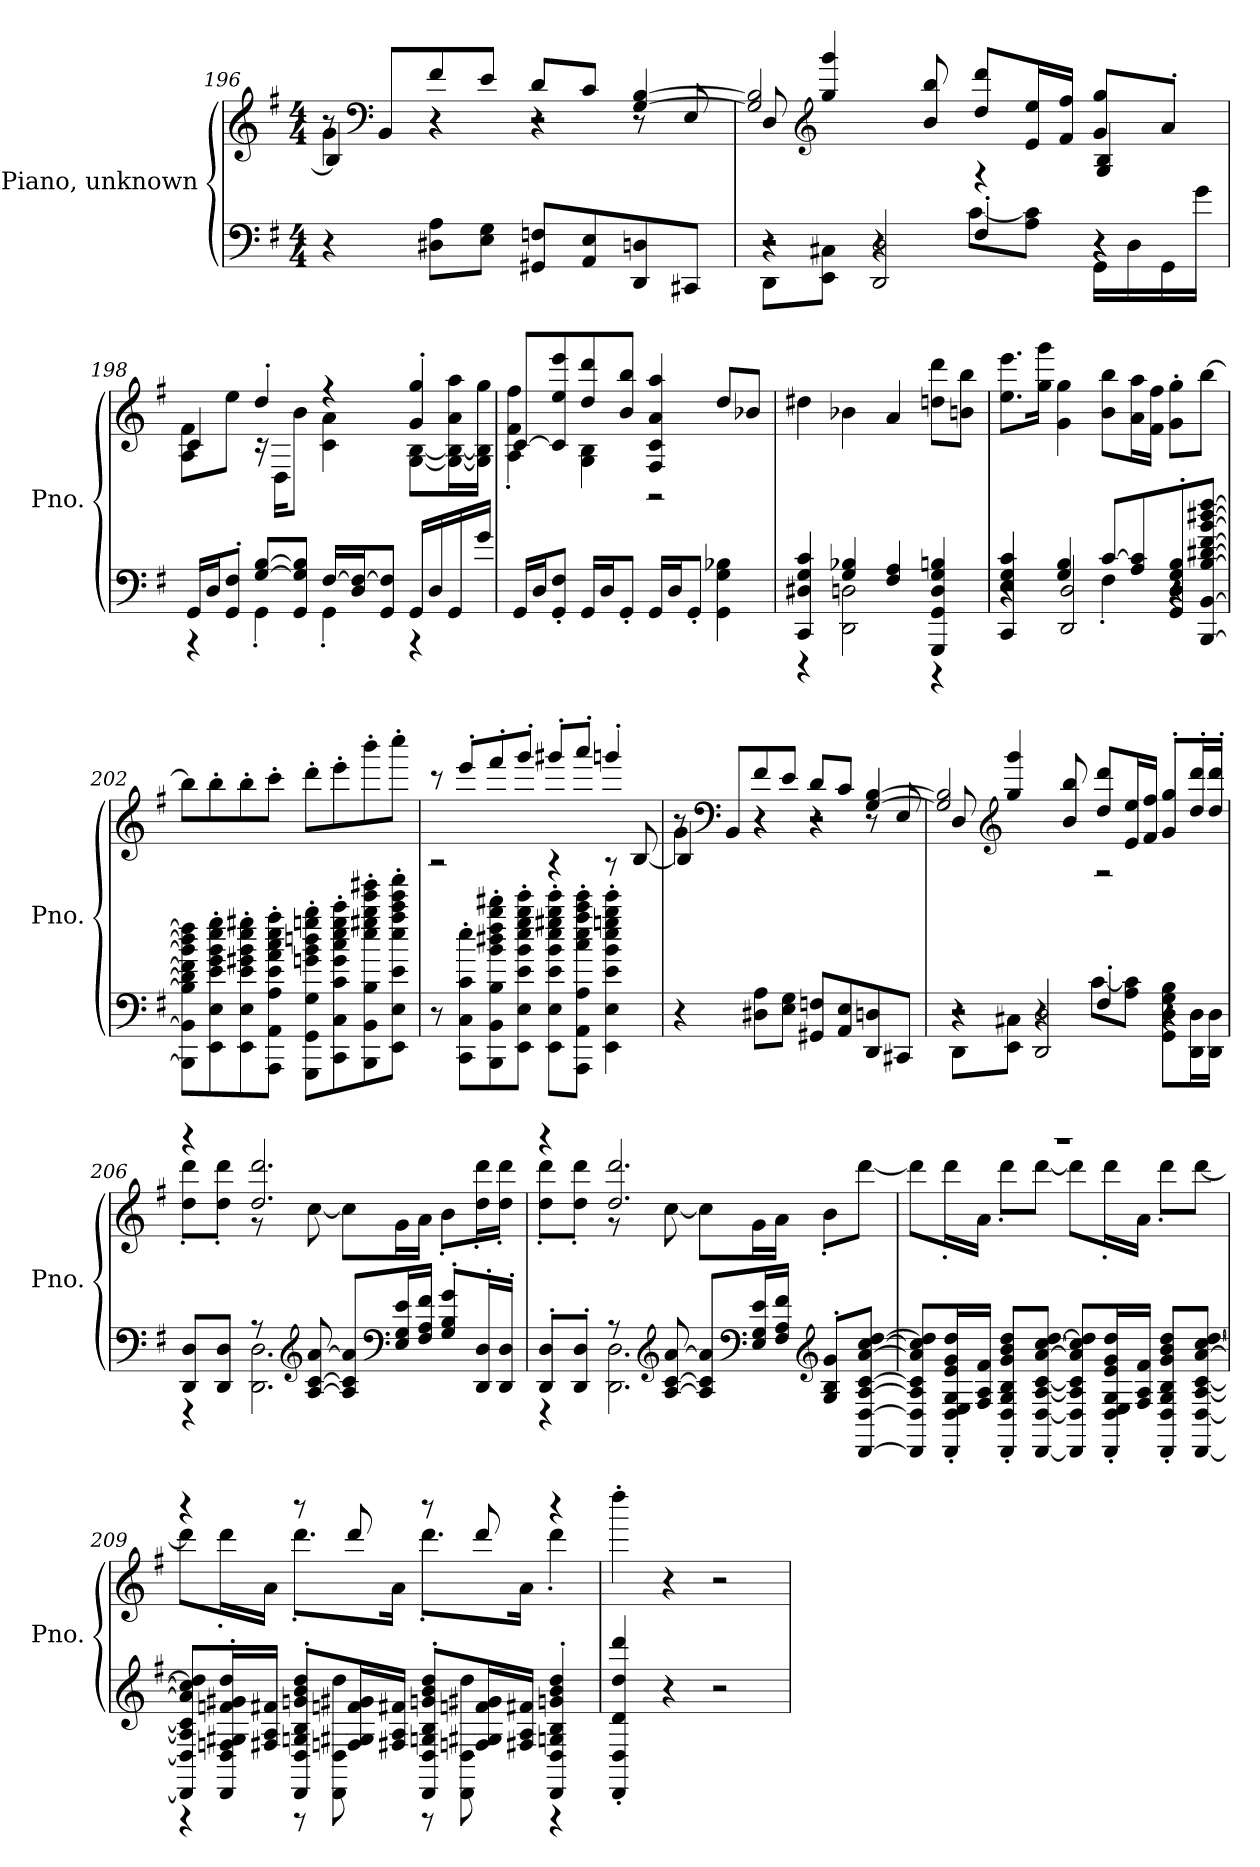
**kern	**kern
*part1	*part1
*staff2	*staff1
*I"Piano, unknown	*
*I'Pno.	*
*clefF4	*clefG2
*k[f#]	*k[f#]
*M4/4	*M4/4
=196	=196
*	*^
*	*	*^
4r	8r	4g\	4B/]
*	*clefF4	*	*
.	8BB/L	.	.
8D#X\ 8A\L	8f#/	4r	4r
8E\ 8G\J	8e/J	.	.
8GG#X/ 8Fn/L	8d/L	2r	4r
8AA/ 8E/	8c/J	.	.
8DD/ 8Dn/	8r	.	[4G/ [4B/
8CC#X/J	8E/	.	.
*	*	*v	*v
=197	=197	=197
*^	*	*
*	*^	*	*
2r	8DD\L	4r	8D/	2G/] 2B/]
*	*	*	*clefG2	*
.	8EE\ 8C#X\J	.	4gg/ 4ggg/	.
.	4r	2DD/ 2D/	.	.
.	.	.	8b/ 8bb/	.
4F#'/	[8c\L	.	8dd/ 8ddd/L	4r
.	8A\ 8c\]J	.	16e/ 16ee/L	.
.	.	.	16f#/ 16ff#/JJ	.
4r	16GG\LL	4r	8g/ 8gg/L	4G/ 4B/
.	16D\	.	.	.
.	16GG\	.	8a'/J	.
.	16g\JJ	.	.	.
*	*v	*v	*	*
!!LO:LB:g=z	!!
=198	=198	=198	=198
16GG/LL	4r	4c/	8A\ 8f#\L
16D/J	.	.	.
8GG/' 8F#/'J	.	.	8ee\J
[8G/ [8B/L	4GG'\	4dd'/	16r
.	.	.	16D\KL
8GG/ 8G/] 8B/]J	.	.	8b\J
[16F#/LL	4GG'\	4r	4c\ 4a\
16D/ 16F#/_J	.	.	.
8GG/ 8F#/]J	.	.	.
16GG/LL	4r	4g/' 4gg/'	[8G\ [8B\L
16D/	.	.	.
16GG/	.	.	16G\_ 16B\_ 16a\ 16aa\L
16g/JJ	.	.	16G\] 16B\] 16gg\JJ
*v	*v	*	*
=199	=199	=199
16GG/LL	[8c/L	4A\' 4f#\' 4ff#\'
16D/J	.	.
8GG/' 8F#/'J	8c/] 8ee/ 8eee/	.
16GG/LL	8dd/ 8ddd/	4G\ 4B\
16D/J	.	.
8GG'/J	8b/ 8bb/J	.
16GG/LL	4F#/ 4c/ 4a/ 4aa/	2r
16D/J	.	.
8GG'/J	.	.
4GG\ 4G\ 4B-X\	8dd/L	.
.	8b-X/J	.
*	*v	*v
=200	=200
*^	*
4CC/ 4D#X/ 4G/ 4c/	4r	4dd#X\
4G/ 4B-X/	2DD\ 2Dn\	4b-X\
4F#/ 4A/	.	4a/
4GGG/ 4GG/ 4D/ 4G/ 4Bn/	4r	8ddn\ 8ddd\L
.	.	8bn\ 8bb\J
!!LO:LB:g=z
=201	=201	=201
*	*^	*
4CC/ 4E/ 4G/ 4c/	2r	4r	8.ee\ 8.eee\L
.	.	.	16gg\ 16ggg\Jk
4G/ 4B/	.	2DD/ 2D/	4g\ 4gg\
[8c/L	4F#'\	.	8b\ 8bb\L
8A/ 8c/]	.	.	16a\ 16aa\L
.	.	.	16f#\ 16ff#\JJ
8GG/' 8D/' 8G/' 8B/'	4r	4r	8g\' 8gg\'L
[8BBB/ [8BB/ [8B/ [8d#X/ [8f#/ [8b/ [8dd#X/ [8ff#/J	.	.	[8bb\J
*v	*v	*v	*
=202	=202
8BBB\] 8BB\] 8B\] 8d#\] 8f#\] 8b\] 8dd#\] 8ff#\]L	8bb\L]
8EE\' 8E\' 8e\' 8g\' 8b\' 8ee\' 8gg\'	8bb'\
8EE\' 8E\' 8e\' 8g#X\' 8b\' 8ee\' 8gg#X\'	8bb'\
8AAA\' 8AA\' 8A\' 8e\' 8a\' 8cc\' 8ee\' 8aa\'J	8ccc'\J
8GGG\' 8GG\' 8G\' 8gn\' 8b\' 8ddn\' 8ggn\' 8bb\'L	8ddd'\L
8CC\' 8C\' 8c\' 8g\' 8cc\' 8ee\' 8gg\' 8ccc\'	8eee'\
8BBB\' 8BB\' 8B\' 8ee\' 8gg#X\' 8bb\' 8eee\' 8ggg#X\'	8bbb'\
8EE\' 8E\' 8e\' 8ee\' 8aa\' 8ccc\' 8eee\' 8aaa\'J	8cccc'\J
=203	=203
*	*^
8r	8r	2r
8CC\' 8C\' 8c\' 8ee\'L	8eee'/L	.
8BBB\' 8BB\' 8B\' 8b\' 8dd#X\' 8ff#\' 8bb\' 8ddd#X\'	8fff#'/	.
8EE\' 8E\' 8e\' 8b\' 8ee\' 8gg\' 8bb\' 8eee\'J	8ggg'/J	.
8EE\' 8E\' 8e\' 8b\' 8ee\' 8gg#X\' 8bb\' 8eee\'L	8ggg#X'/L	4r
8AAA\' 8AA\' 8A\' 8cc\' 8ee\' 8aa\' 8ccc\' 8eee\'J	8aaa'/J	.
4EE\' 4E\' 4e\' 4b\' 4ee\' 4ggn\' 4bb\' 4eee\'	4gggn'/	8r
.	.	[8B/
!!LO:LB:g=z
=204	=204	=204
*	*	*^
4r	8r	4g\	4B/]
*	*clefF4	*	*
.	8BB/L	.	.
8D#X\ 8A\L	8f#/	4r	4r
8E\ 8G\J	8e/J	.	.
8GG#X/ 8Fn/L	8d/L	2r	4r
8AA/ 8E/	8c/J	.	.
8DD/ 8Dn/	8r	.	[4G/ [4B/
8CC#X/J	8E/	.	.
*	*	*v	*v
=205	=205	=205
*^	*	*
*	*^	*	*
2r	8DD\L	4r	8D/	2G/] 2B/]
*	*	*	*clefG2	*
.	8EE\ 8C#X\J	.	4gg/ 4ggg/	.
.	4r	2DD/ 2D/	.	.
.	.	.	8b/ 8bb/	.
4F#'/	[8c\L	.	8dd/ 8ddd/L	2r
.	8A\ 8c\]J	.	16e/ 16ee/L	.
.	.	.	16f#/ 16ff#/JJ	.
4r	8GG\ 8D\ 8G\ 8B\L	4r	8g/' 8gg/'L	.
.	16DD\ 16D\L	.	16dd/' 16ddd/'L	.
.	16DD\ 16D\JJ	.	16dd/' 16ddd/'JJ	.
*	*v	*v	*	*
!!LO:LB:g=z	!!
=206	=206	=206	=206
8DD/ 8D/L	4r	4r	8dd\' 8ddd\'L
8DD/ 8D/J	.	.	8dd\' 8ddd\'J
8r	2.DD\ 2.D\	2.dd/ 2.ddd/	8r
*clefG2	*	*	*
[8A/ [8c/ [8a/	.	.	[8cc\
8A/] 8c/] 8a/]L	.	.	8cc\L]
*clefF4	*	*	*
16E/ 16G/ 16e/L	.	.	16g\L
16F#/ 16A/ 16f#/JJ	.	.	16a\JJ
8G/' 8B/' 8g/'L	.	.	8b'\L
16DD/' 16D/'L	.	.	16dd\' 16ddd\'L
16DD/' 16D/'JJ	.	.	16dd\' 16ddd\'JJ
=207	=207	=207	=207
8DD/' 8D/'L	4r	4r	8dd\' 8ddd\'L
8DD/' 8D/'J	.	.	8dd\' 8ddd\'J
8r	2.DD\ 2.D\	2.dd/ 2.ddd/	8r
*clefG2	*	*	*
[8A/ [8c/ [8a/	.	.	[8cc\
8A/] 8c/] 8a/]L	.	.	8cc\L]
*clefF4	*	*	*
16E/ 16G/ 16e/L	.	.	16g\L
16F#/ 16A/ 16f#/JJ	.	.	16a\JJ
*clefG2	*	*	*
8G/' 8B/' 8g/'L	.	.	8b'\L
[8DD/ [8D/ [8A/ [8c/ [8a/ [8cc/ [8dd/J	.	.	[8ddd\J
*v	*v	*	*
!!LO:PB:g=z	!!
=208	=208	=208
8DD/] 8D/] 8A/] 8c/] 8a/] 8cc/] 8dd/]L	1r	8ddd\L]
16DD/' 16D/' 16E/' 16G/' 16e/' 16g/' 16dd/'L	.	16ddd'\L
16F#/ 16A/ 16f#/JJ	.	16a\JJ
8DD/' 8D/' 8G/' 8B/' 8g/' 8b/' 8dd/'L	.	8ddd'\L
[8DD/ [8D/ [8A/ [8c/ [8a/ [8cc/ [8dd/J	.	[8ddd\J
8DD/] 8D/] 8A/] 8c/] 8a/] 8cc/] 8dd/]L	.	8ddd\L]
16DD/' 16D/' 16E/' 16G/' 16e/' 16g/' 16dd/'L	.	16ddd'\L
16F#/ 16A/ 16f#/JJ	.	16a\JJ
8DD/' 8D/' 8G/' 8B/' 8g/' 8b/' 8dd/'L	.	8ddd'\L
[8DD/ [8D/ [8A/ [8c/ [8a/ [8cc/ [8dd/J	.	[8ddd\J
=209	=209	=209
*^	*	*
8DD/] 8D/] 8A/] 8c/] 8a/] 8cc/] 8dd/]L	4r	4r	8ddd\L]
16DD/' 16D/' 16Fn/' 16G#X/' 16fn/' 16g#X/' 16dd/'L	.	.	16ddd'\L
16F#X/ 16A/ 16f#X/JJ	.	.	16a\JJ
8DD/' 8D/' 8Gn/' 8B/' 8gn/' 8b/' 8dd/'L	8r	8r	8.ddd'\L
16Fn/ 16G#X/ 16fn/ 16g#X/L	8DD\ 8D\ 8dd\	8ddd/	.
16F#X/ 16A/ 16f#X/JJ	.	.	16a\Jk
8DD/' 8D/' 8Gn/' 8B/' 8gn/' 8b/' 8dd/'L	8r	8r	8.ddd'\L
16Fn/ 16G#X/ 16fn/ 16g#X/L	8DD\ 8D\ 8dd\	8ddd/	.
16F#X/ 16A/ 16f#X/JJ	.	.	16a\Jk
4DD/' 4D/' 4Gn/' 4B/' 4gn/' 4b/' 4dd/'	4r	4r	4ddd'\
*v	*v	*	*
*	*v	*v
=210	=210
4DD/' 4D/' 4d/' 4dd/' 4ddd/'	4dddd'\
4r	4r
2r	2r
=	=
*-	*-
